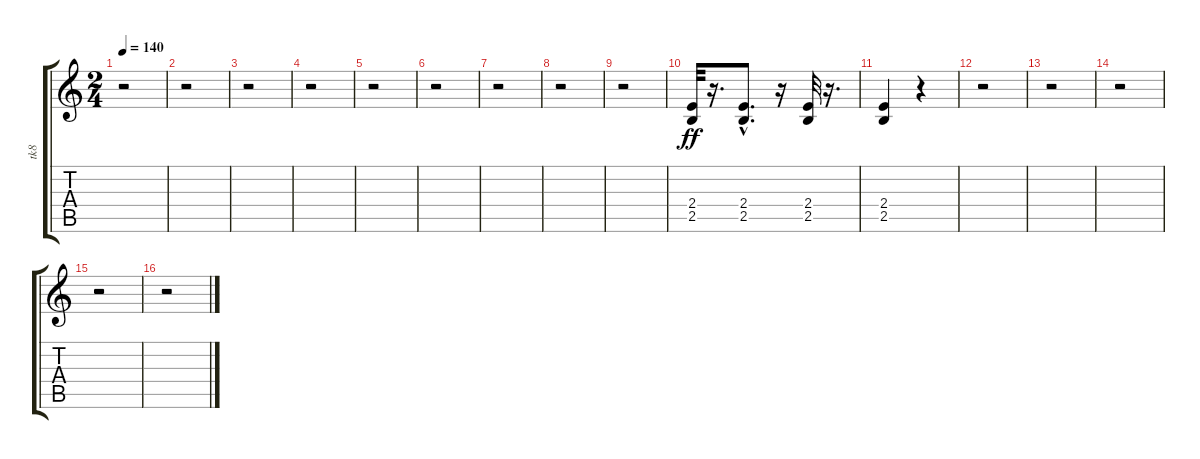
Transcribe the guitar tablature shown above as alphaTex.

\track ("tk8" "tk8") {instrument distortionguitar}
\staff {score tabs}
\tuning (E4 B3 G3 D3 A2 E2) {hide}
\ts (2 4)
\tempo 140
\clef g2
\ks c
r.2{dy ff} |
r.2 |
r.2 |
r.2 |
r.2 |
r.2 |
r.2 |
r.2 |
r.2 |
(2.4 2.5).32{volume 11} r.16{d} (2.4{hac} 2.5{hac}).8{d} r.16 (2.4 2.5).32 r.16{d} |
(2.4 2.5).4 r.4 |
r.2 |
r.2 |
r.2 |
r.2 |
r.2
